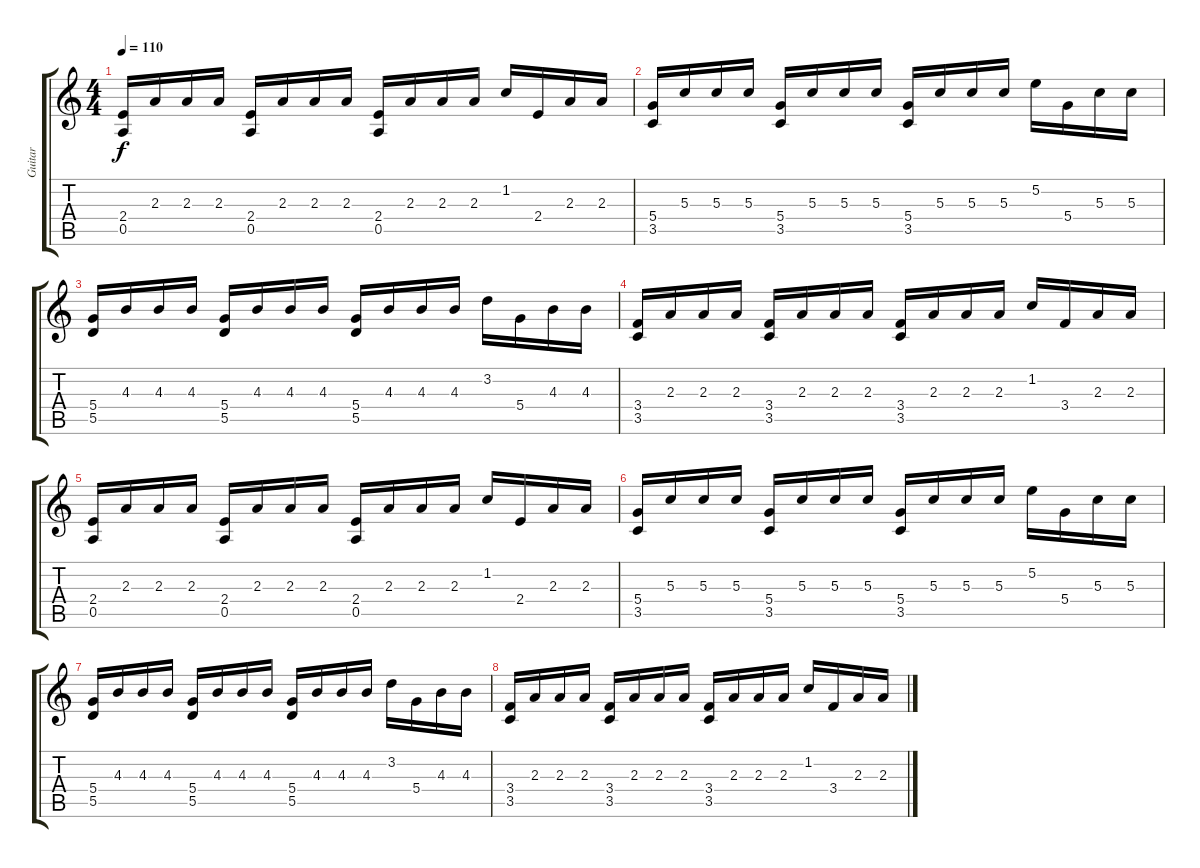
\track ("Guitar" "Guitar") {instrument acousticguitarsteel}
\staff {score tabs}
\tuning (E4 B3 G3 D3 A2 E2) {hide}
\ts (4 4)
\tempo 110
\clef g2
\ks c
(2.4 0.5).16{dy f} 2.3.16 2.3.16 2.3.16 (2.4 0.5).16 2.3.16 2.3.16 2.3.16 (2.4 0.5).16 2.3.16 2.3.16 2.3.16 1.2.16 2.4.16 2.3.16 2.3.16 |
(5.4 3.5).16 5.3.16 5.3.16 5.3.16 (5.4 3.5).16 5.3.16 5.3.16 5.3.16 (5.4 3.5).16 5.3.16 5.3.16 5.3.16 5.2.16 5.4.16 5.3.16 5.3.16 |
(5.4 5.5).16 4.3.16 4.3.16 4.3.16 (5.4 5.5).16 4.3.16 4.3.16 4.3.16 (5.4 5.5).16 4.3.16 4.3.16 4.3.16 3.2.16 5.4.16 4.3.16 4.3.16 |
(3.4 3.5).16 2.3.16 2.3.16 2.3.16 (3.4 3.5).16 2.3.16 2.3.16 2.3.16 (3.4 3.5).16 2.3.16 2.3.16 2.3.16 1.2.16 3.4.16 2.3.16 2.3.16 |
(2.4 0.5).16 2.3.16 2.3.16 2.3.16 (2.4 0.5).16 2.3.16 2.3.16 2.3.16 (2.4 0.5).16 2.3.16 2.3.16 2.3.16 1.2.16 2.4.16 2.3.16 2.3.16 |
(5.4 3.5).16 5.3.16 5.3.16 5.3.16 (5.4 3.5).16 5.3.16 5.3.16 5.3.16 (5.4 3.5).16 5.3.16 5.3.16 5.3.16 5.2.16 5.4.16 5.3.16 5.3.16 |
(5.4 5.5).16 4.3.16 4.3.16 4.3.16 (5.4 5.5).16 4.3.16 4.3.16 4.3.16 (5.4 5.5).16 4.3.16 4.3.16 4.3.16 3.2.16 5.4.16 4.3.16 4.3.16 |
(3.4 3.5).16 2.3.16 2.3.16 2.3.16 (3.4 3.5).16 2.3.16 2.3.16 2.3.16 (3.4 3.5).16 2.3.16 2.3.16 2.3.16 1.2.16 3.4.16 2.3.16 2.3.16
